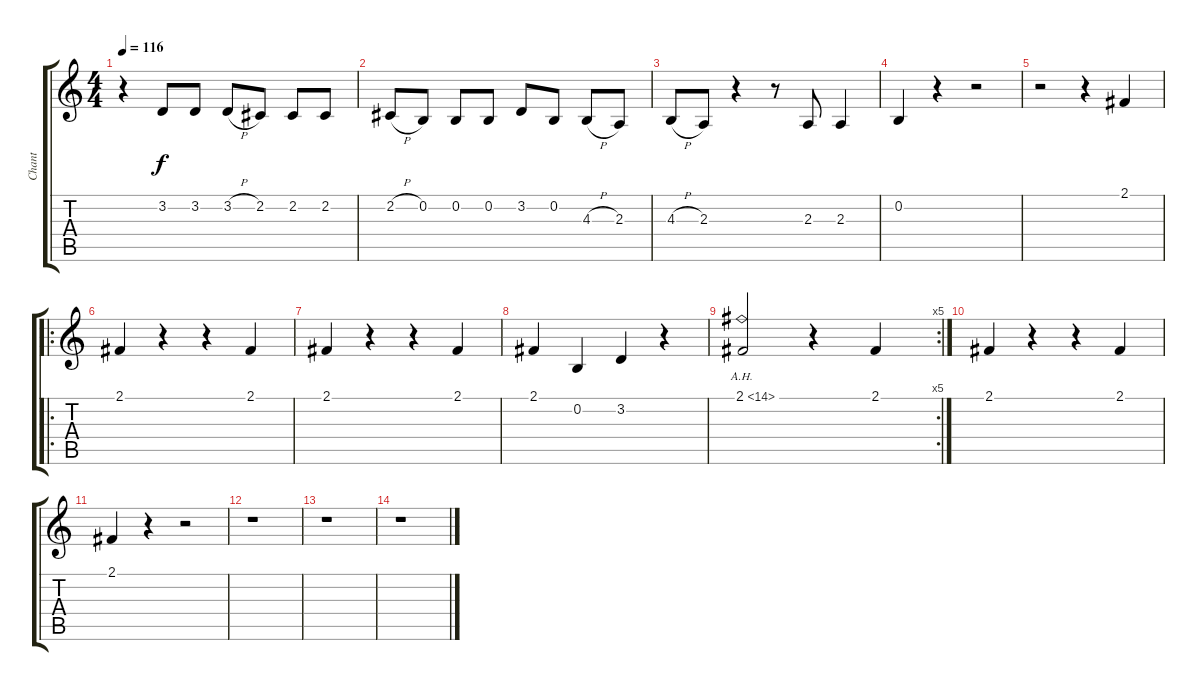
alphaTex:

\track ("Chant" "Chant") {instrument lead6voice}
\staff {score tabs}
\tuning (E4 B3 G3 D3 A2 E2) {hide}
\ts (4 4)
\tempo 116
\clef g2
\ks c
r.4{dy f} 3.2.8 3.2.8 3.2{h}.8 2.2.8 2.2.8 2.2.8 |
2.2{h}.8 0.2.8 0.2.8 0.2.8 3.2.8 0.2.8 4.3{h}.8 2.3.8 |
4.3{h}.8 2.3.8 r.4 r.8 2.3.8 2.3.4 |
0.2.4 r.4 r.2 |
r.2 r.4 2.1.4 |
\ro
2.1.4 r.4 r.4 2.1.4 |
2.1.4 r.4 r.4 2.1.4 |
2.1.4 0.2.4 3.2.4 r.4 |
\rc 5
2.1{ah 12}.2 r.4 2.1.4 |
2.1.4 r.4 r.4 2.1.4 |
2.1.4 r.4 r.2 |
r.1 |
r.1 |
r.1
